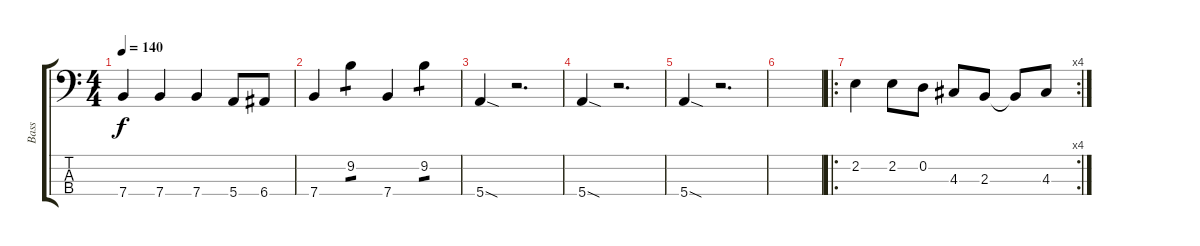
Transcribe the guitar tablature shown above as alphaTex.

\track ("Bass" "Bass") {instrument electricbassfinger}
\staff {score tabs}
\tuning (G2 D2 A1 E1) {hide}
\ts (4 4)
\tempo 140
\clef f4
\ks c
7.4.4{dy f} 7.4.4 7.4.4 5.4.8 6.4.8 |
7.4.4 9.2.4{tp 1} 7.4.4 9.2.4{tp 1} |
5.4{sod}.4 r.2{d} |
5.4{sod}.4 r.2{d} |
5.4{sod}.4 r.2{d} |
|
\ro
\rc 4
2.2.4 2.2.8 0.2.8 4.3.8 2.3.8 2.3{t}.8 4.3.8
